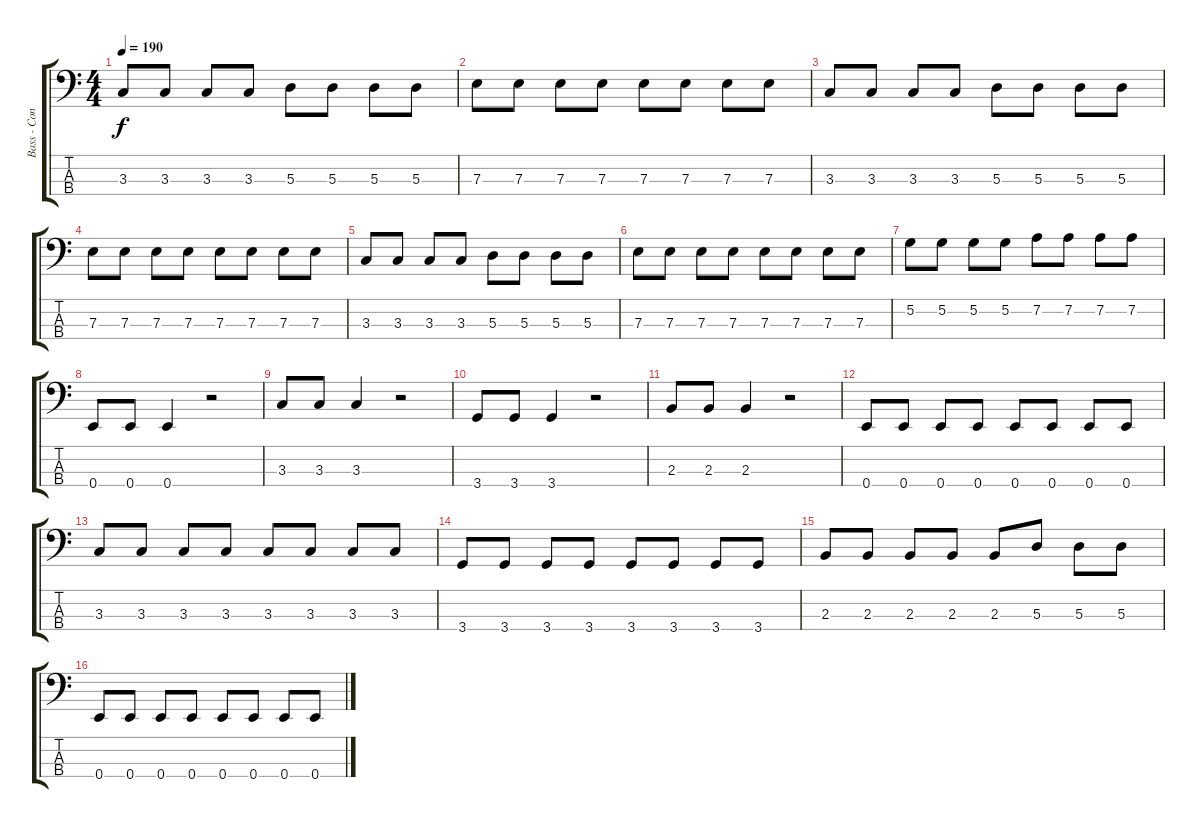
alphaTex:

\track ("Bass - Cone" "Bass - Con") {instrument electricbassfinger}
\staff {score tabs}
\tuning (G2 D2 A1 E1) {hide}
\ts (4 4)
\tempo 190
\clef f4
\ks c
3.3.8{dy f} 3.3.8 3.3.8 3.3.8 5.3.8 5.3.8 5.3.8 5.3.8 |
7.3.8 7.3.8 7.3.8 7.3.8 7.3.8 7.3.8 7.3.8 7.3.8 |
3.3.8 3.3.8 3.3.8 3.3.8 5.3.8 5.3.8 5.3.8 5.3.8 |
7.3.8 7.3.8 7.3.8 7.3.8 7.3.8 7.3.8 7.3.8 7.3.8 |
3.3.8 3.3.8 3.3.8 3.3.8 5.3.8 5.3.8 5.3.8 5.3.8 |
7.3.8 7.3.8 7.3.8 7.3.8 7.3.8 7.3.8 7.3.8 7.3.8 |
5.2.8 5.2.8 5.2.8 5.2.8 7.2.8 7.2.8 7.2.8 7.2.8 |
0.4.8 0.4.8 0.4.4 r.2 |
3.3.8 3.3.8 3.3.4 r.2 |
3.4.8 3.4.8 3.4.4 r.2 |
2.3.8 2.3.8 2.3.4 r.2 |
0.4.8 0.4.8 0.4.8 0.4.8 0.4.8 0.4.8 0.4.8 0.4.8 |
3.3.8 3.3.8 3.3.8 3.3.8 3.3.8 3.3.8 3.3.8 3.3.8 |
3.4.8 3.4.8 3.4.8 3.4.8 3.4.8 3.4.8 3.4.8 3.4.8 |
2.3.8 2.3.8 2.3.8 2.3.8 2.3.8 5.3.8 5.3.8 5.3.8 |
0.4.8 0.4.8 0.4.8 0.4.8 0.4.8 0.4.8 0.4.8 0.4.8
